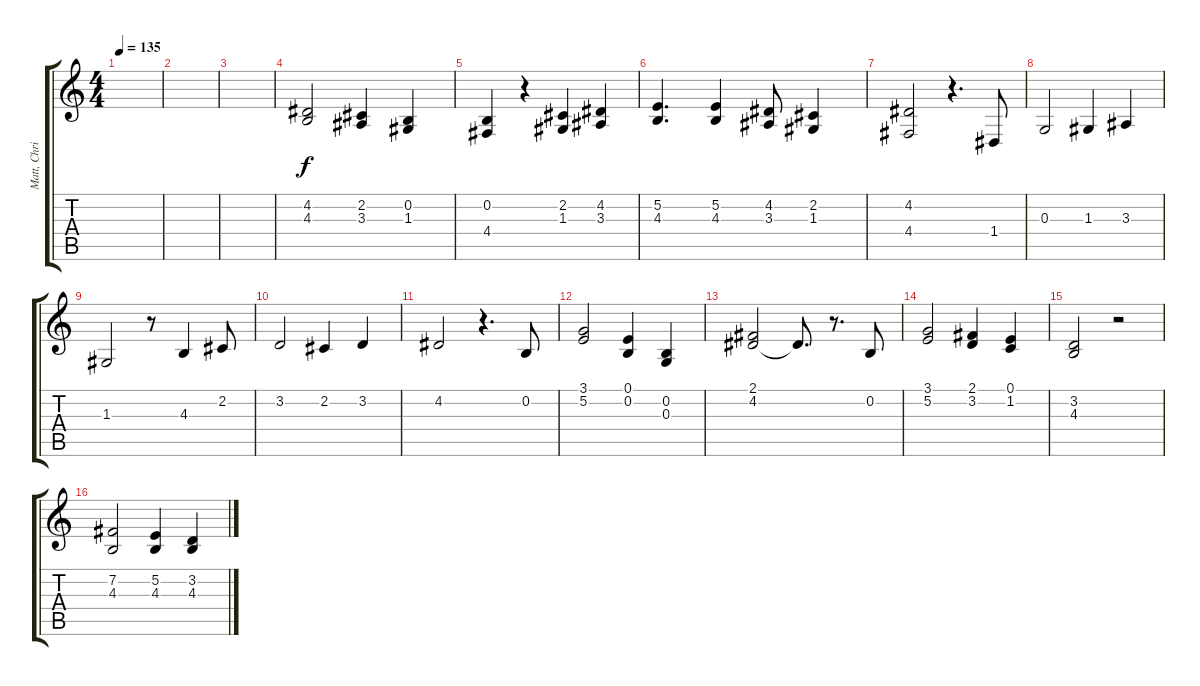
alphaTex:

\track ("Matt, Chris, Dom, Morgan" "Matt, Chri") {instrument choiraahs}
\staff {score tabs}
\tuning (E4 B3 G3 D3 A2 E2) {hide}
\ts (4 4)
\tempo 135
\clef g2
\ks c
|
|
|
(4.2 4.3).2 (2.2 3.3).4 (0.2 1.3).4 |
(0.2 4.4).4 r.4 (2.2 1.3).4 (4.2 3.3).4 |
(5.2 4.3).4{d} (5.2 4.3).4 (4.2 3.3).8 (2.2 1.3).4 |
(4.2 4.4).2 r.4{d} 1.4.8 |
0.3.2 1.3.4 3.3.4 |
1.3.2 r.8 4.3.4 2.2.8 |
3.2.2 2.2.4 3.2.4 |
4.2.2 r.4{d} 0.2.8 |
(3.1 5.2).2 (0.1 0.2).4 (0.2 0.3).4 |
(2.1 4.2).2 4.2{t}.8{d} r.8{d} 0.2.8 |
(3.1 5.2).2 (2.1 3.2).4 (0.1 1.2).4 |
(3.2 4.3).2 r.2 |
(7.2 4.3).2 (5.2 4.3).4 (3.2 4.3).4
